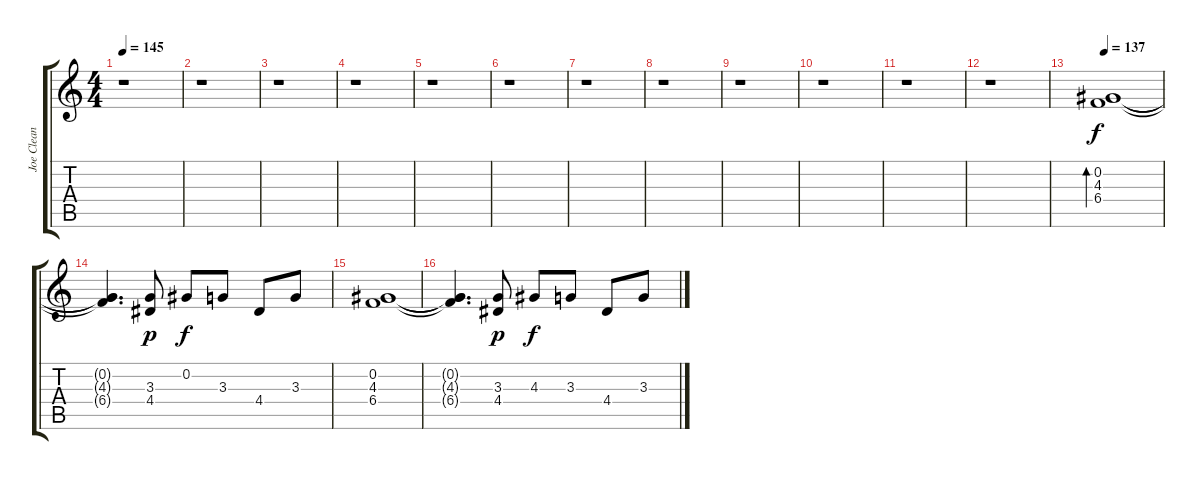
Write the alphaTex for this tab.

\track ("Joe Clean" "Joe Clean") {instrument acousticguitarsteel}
\staff {score tabs}
\tuning (Db4 Ab3 E3 B2 Gb2 B1) {hide}
\ts (4 4)
\tempo 145
\clef g2
\ks c
r.1{dy f} |
r.1 |
r.1 |
r.1 |
r.1 |
r.1 |
r.1 |
r.1 |
r.1 |
r.1 |
r.1 |
r.1 |
\tempo 137
(0.2 4.3 6.4).1{bd 240} |
(0.2{t} 4.3{t} 6.4{t}).4{d} (3.3 4.4).8{dy p} 0.2.8{dy f} 3.3.8 4.4.8 3.3.8 |
(0.2 4.3 6.4).1 |
(0.2{t} 4.3{t} 6.4{t}).4{d} (3.3 4.4).8{dy p} 4.3.8{dy f} 3.3.8 4.4.8 3.3.8
